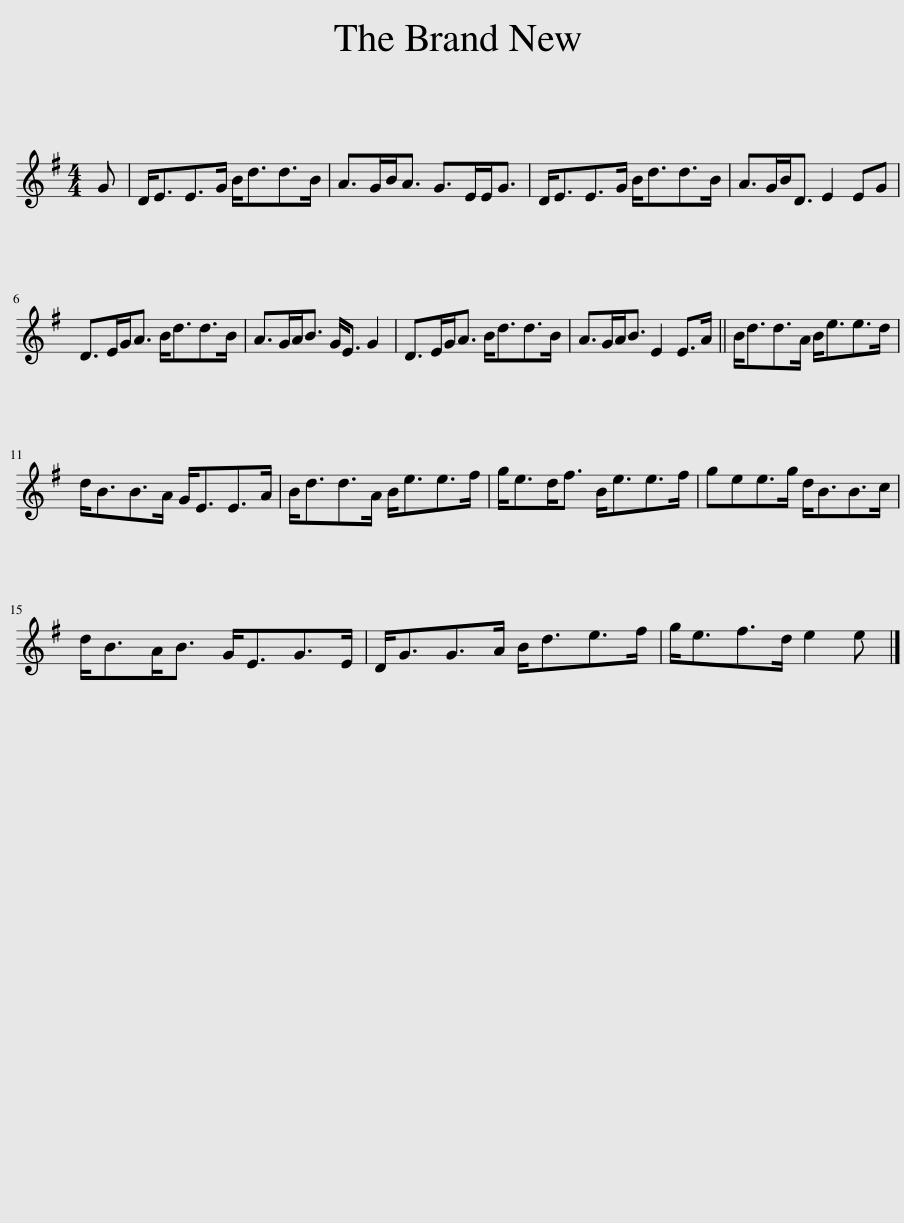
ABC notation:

X:1
L:1/8
M:4/4
I:linebreak $
K:G
V:1 treble
V:1
 G | D<EE>G B<dd>B | A>GB<A G>EE<G | D<EE>G B<dd>B | A>GB<D E2 EG |$ %5
 D>EG<A B<dd>B | A>GA<B G<E G2 | D>EG<A B<dd>B | A>GA<B E2 E>A || B<dd>A B<ee>d |$ %10
 d<BB>A G<EE>A | B<dd>A B<ee>f | g<ed<f B<ee>f | gee>g d<BB>c |$ d<BA<B G<EG>E | %15
 D<GG>A B<de>f | g<ef>d e2 e |] %17
